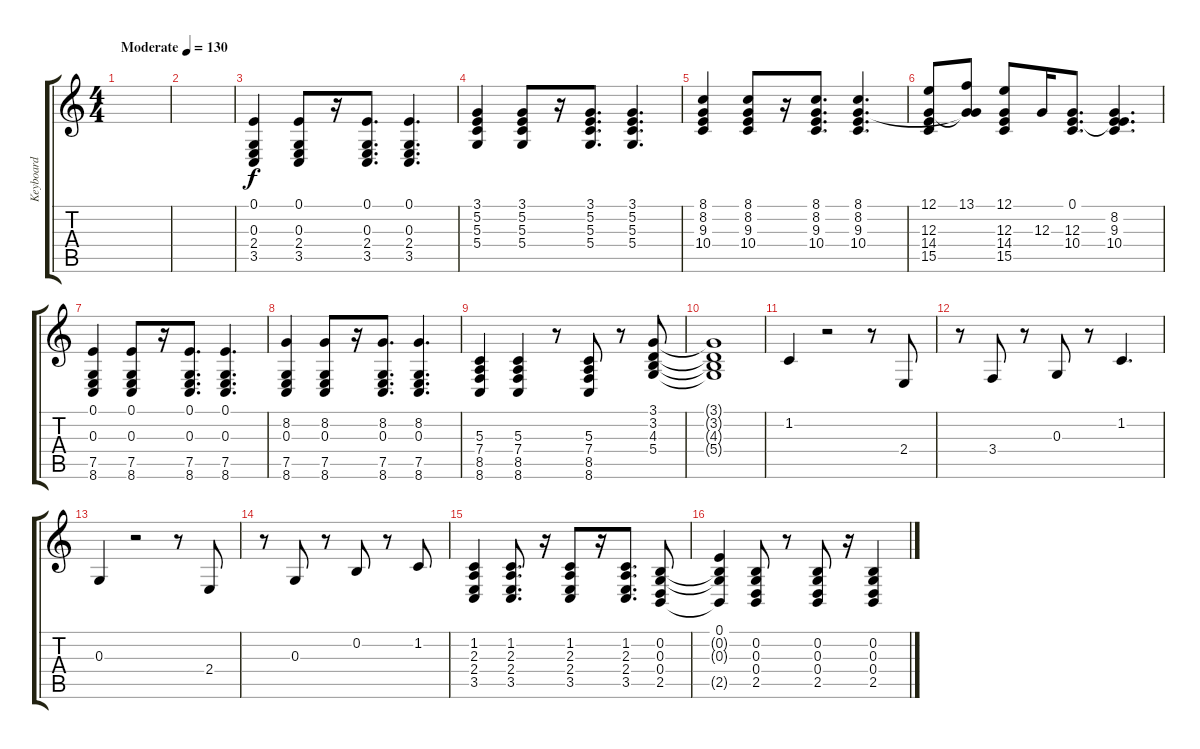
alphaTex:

\track ("Keyboard" "Keyboard") {instrument acousticgrandpiano}
\staff {score tabs}
\tuning (E4 B3 G3 D3 A2 E2) {hide}
\ts (4 4)
\tempo (130 "Moderate")
\clef g2
\ks c
|
|
(0.1 0.3 2.4 3.5).4 (0.1 0.3 2.4 3.5).8 r.16 (0.1 0.3 2.4 3.5).8{d} (0.1 0.3 2.4 3.5).4{d} |
(3.1 5.2 5.3 5.4).4 (3.1 5.2 5.3 5.4).8 r.16 (3.1 5.2 5.3 5.4).8{d} (3.1 5.2 5.3 5.4).4{d} |
(8.1 8.2 9.3 10.4).4 (8.1 8.2 9.3 10.4).8 r.16 (8.1 8.2 9.3 10.4).8{d} (8.1 8.2 9.3 10.4).4{d} |
(12.1 12.3 14.4 15.5).8 (13.1 8.2{t} 12.3{t}).8 (12.1 12.3 14.4 15.5).8 12.3.16 (0.1 12.3 10.4).8{d} (0.1{t} 8.2 9.3 10.4).4{d} |
(0.1 0.3 7.5 8.6).4 (0.1 0.3 7.5 8.6).8 r.16 (0.1 0.3 7.5 8.6).8{d} (0.1 0.3 7.5 8.6).4{d} |
(8.2 0.3 7.5 8.6).4 (8.2 0.3 7.5 8.6).8 r.16 (8.2 0.3 7.5 8.6).8{d} (8.2 0.3 7.5 8.6).4{d} |
(5.3 7.4 8.5 8.6).4 (5.3 7.4 8.5 8.6).4 r.8 (5.3 7.4 8.5 8.6).8 r.8 (3.1 3.2 4.3 5.4).8 |
(3.1{t} 3.2{t} 4.3{t} 5.4{t}).1 |
1.2.4 r.2 r.8 2.4.8 |
r.8 3.4.8 r.8 0.3.8 r.8 1.2.4{d} |
0.3.4 r.2 r.8 2.4.8 |
r.8 0.3.8 r.8 0.2.8 r.8 1.2.8 |
(1.2 2.3 2.4 3.5).4 (1.2 2.3 2.4 3.5).8{d} r.16 (1.2 2.3 2.4 3.5).8 r.16 (1.2 2.3 2.4 3.5).8{d} (0.2 0.3 0.4 2.5).8 |
(0.1 0.2{t} 0.3{t} 2.5{t}).4 (0.2 0.3 0.4 2.5).8 r.8 (0.2 0.3 0.4 2.5).8 r.16 (0.2 0.3 0.4 2.5).4
